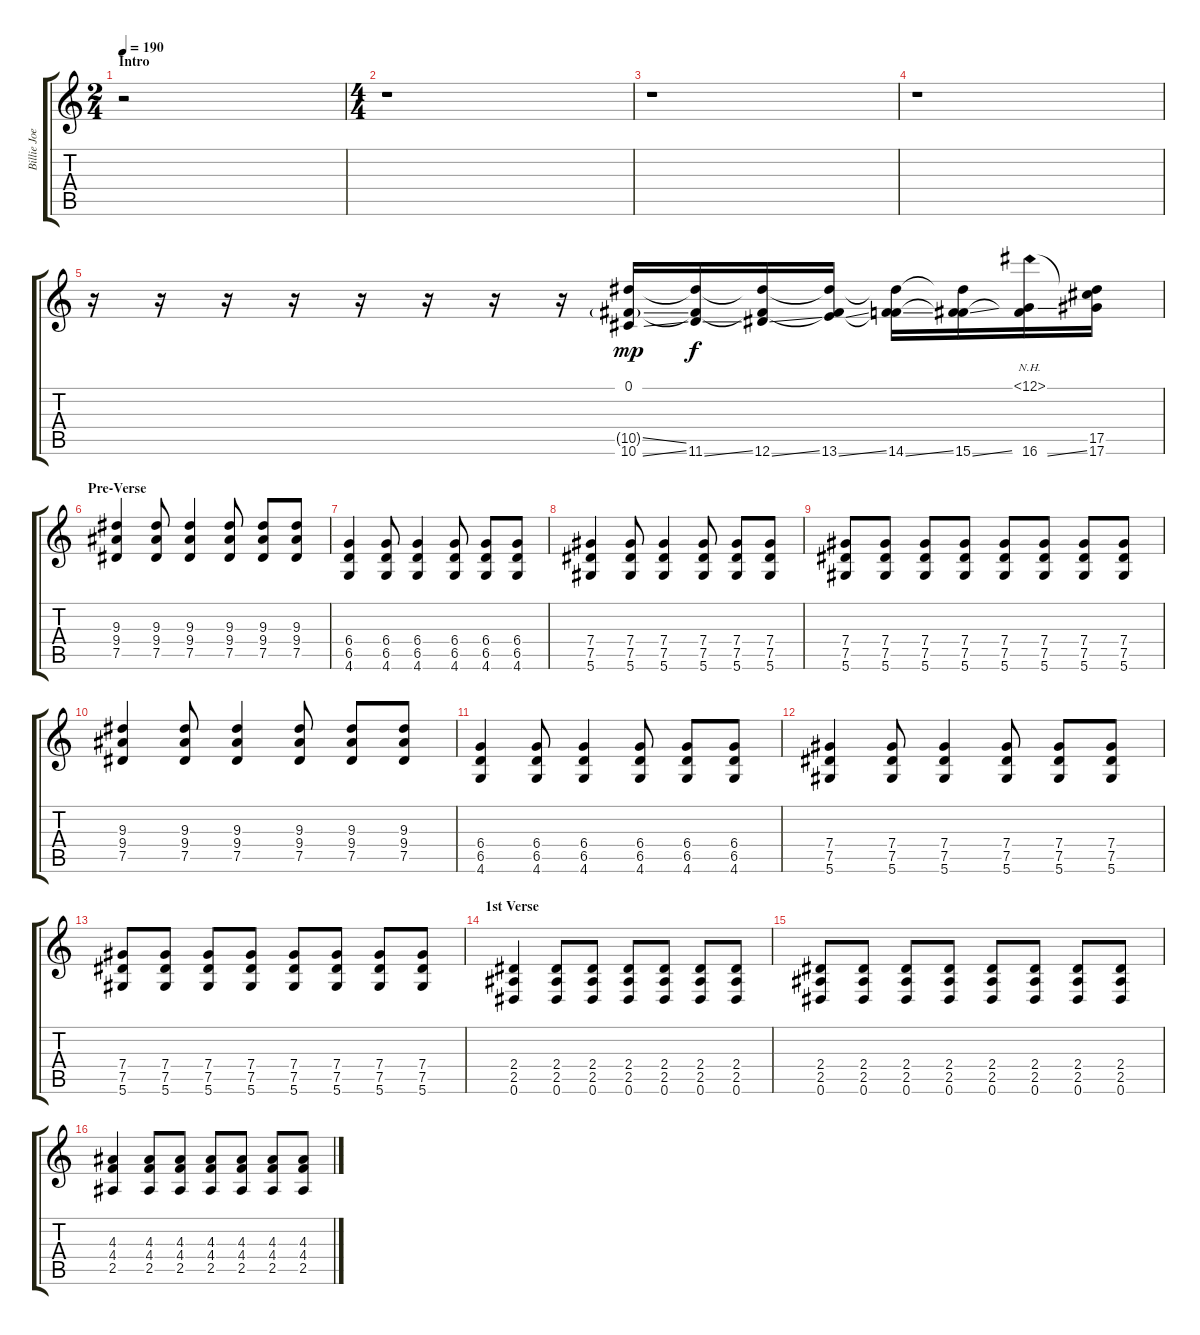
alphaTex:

\track ("Billie Joe Armstrong (Guitar)" "Billie Joe") {instrument distortionguitar}
\staff {score tabs}
\tuning (Eb4 Bb3 Gb3 Db3 Ab2 Eb2) {hide}
\ts (2 4)
\section ("" "Intro")
\tempo 190
\clef g2
\ks c
r.2{dy mp instrument distortionguitar} |
\ts (4 4)
r.1 |
r.1 |
r.1 |
r.16 r.16{volume 11} r.16 r.16 r.16 r.16 r.16 r.16 (0.1 10.5{ss g} 10.6{ss}).16{volume 16} (0.1{t} 10.5{t} 11.6{ss}).16{dy f} (0.1{t} 10.5{t} 12.6{ss}).16 (0.1{t} 10.5{t} 13.6{ss}).16 (0.1{t} 10.5{t} 14.6{ss}).16 (0.1{t} 10.5{t} 15.6{ss}).16 (0.1{nh} 10.5{t} 16.6{ss}).16 (0.1{t} 17.5 17.6).16 |
\section ("" "Pre-Verse")
(9.3 9.4 7.5).4{volume 13} (9.3 9.4 7.5).8 (9.3 9.4 7.5).4 (9.3 9.4 7.5).8 (9.3 9.4 7.5).8 (9.3 9.4 7.5).8 |
(6.4 6.5 4.6).4 (6.4 6.5 4.6).8 (6.4 6.5 4.6).4 (6.4 6.5 4.6).8 (6.4 6.5 4.6).8 (6.4 6.5 4.6).8 |
(7.4 7.5 5.6).4 (7.4 7.5 5.6).8 (7.4 7.5 5.6).4 (7.4 7.5 5.6).8 (7.4 7.5 5.6).8 (7.4 7.5 5.6).8 |
(7.4 7.5 5.6).8 (7.4 7.5 5.6).8 (7.4 7.5 5.6).8 (7.4 7.5 5.6).8 (7.4 7.5 5.6).8 (7.4 7.5 5.6).8 (7.4 7.5 5.6).8 (7.4 7.5 5.6).8 |
(9.3 9.4 7.5).4 (9.3 9.4 7.5).8 (9.3 9.4 7.5).4 (9.3 9.4 7.5).8 (9.3 9.4 7.5).8 (9.3 9.4 7.5).8 |
(6.4 6.5 4.6).4 (6.4 6.5 4.6).8 (6.4 6.5 4.6).4 (6.4 6.5 4.6).8 (6.4 6.5 4.6).8 (6.4 6.5 4.6).8 |
(7.4 7.5 5.6).4 (7.4 7.5 5.6).8 (7.4 7.5 5.6).4 (7.4 7.5 5.6).8 (7.4 7.5 5.6).8 (7.4 7.5 5.6).8 |
(7.4 7.5 5.6).8 (7.4 7.5 5.6).8 (7.4 7.5 5.6).8 (7.4 7.5 5.6).8 (7.4 7.5 5.6).8 (7.4 7.5 5.6).8 (7.4 7.5 5.6).8 (7.4 7.5 5.6).8 |
\section ("" "1st Verse")
(2.4 2.5 0.6).4 (2.4 2.5 0.6).8 (2.4 2.5 0.6).8 (2.4 2.5 0.6).8 (2.4 2.5 0.6).8 (2.4 2.5 0.6).8 (2.4 2.5 0.6).8 |
(2.4 2.5 0.6).8 (2.4 2.5 0.6).8 (2.4 2.5 0.6).8 (2.4 2.5 0.6).8 (2.4 2.5 0.6).8 (2.4 2.5 0.6).8 (2.4 2.5 0.6).8 (2.4 2.5 0.6).8 |
(4.3 4.4 2.5).4 (4.3 4.4 2.5).8 (4.3 4.4 2.5).8 (4.3 4.4 2.5).8 (4.3 4.4 2.5).8 (4.3 4.4 2.5).8 (4.3 4.4 2.5).8
